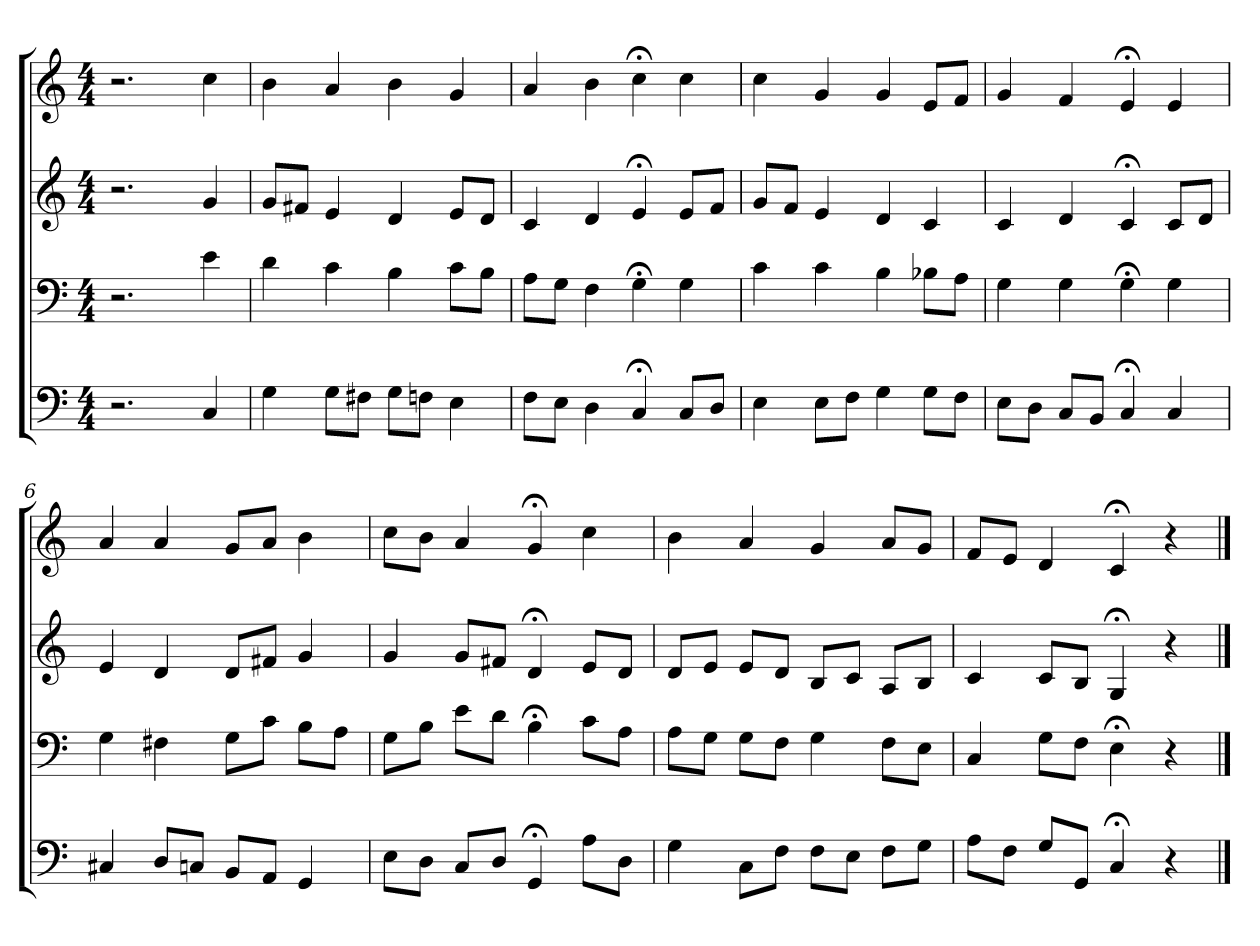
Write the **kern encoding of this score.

**kern	**kern	**kern	**kern
*part4	*part3	*part2	*part1
*staff4	*staff3	*staff2	*staff1
*clefF4	*clefF4	*clefG2	*clefG2
*k[]	*k[]	*k[]	*k[]
*C:	*C:	*C:	*C:
*M4/4	*M4/4	*M4/4	*M4/4
=1	=1	=1	=1
2.r	2.r	2.r	2.r
4C	4e	4g	4cc
=2	=2	=2	=2
4G	4d	8g/L	4b
.	.	8f#X/J	.
8G\L	4c	4e	4a
8F#X\J	.	.	.
8G\L	4B	4d	4b
8Fn\J	.	.	.
4E	8c\L	8e/L	4g
.	8B\J	8d/J	.
=3	=3	=3	=3
8F\L	8A\L	4c	4a
8E\J	8G\J	.	.
4D	4F	4d	4b
4C;<	4G;<	4e;<	4cc;<
8C/L	4G	8e/L	4cc
8D/J	.	8f/J	.
=4	=4	=4	=4
4E	4c	8g/L	4cc
.	.	8f/J	.
8E\L	4c	4e	4g
8F\J	.	.	.
4G	4B	4d	4g
8G\L	8B-X\L	4c	8e/L
8F\J	8A\J	.	8f/J
=5	=5	=5	=5
8E\L	4G	4c	4g
8D\J	.	.	.
8C/L	4G	4d	4f
8BB/J	.	.	.
4C;<	4G;<	4c;<	4e;<
4C	4G	8c/L	4e
.	.	8d/J	.
=6	=6	=6	=6
4C#X	4G	4e	4a
8D/L	4F#X	4d	4a
8Cn/J	.	.	.
8BB/L	8G\L	8d/L	8g/L
8AA/J	8c\J	8f#X/J	8a/J
4GG	8B\L	4g	4b
.	8A\J	.	.
=7	=7	=7	=7
8E\L	8G\L	4g	8cc\L
8D\J	8B\J	.	8b\J
8C/L	8e\L	8g/L	4a
8D/J	8d\J	8f#X/J	.
4GG;<	4B;<	4d;<	4g;<
8A\L	8c\L	8e/L	4cc
8D\J	8A\J	8d/J	.
=8	=8	=8	=8
4G	8A\L	8d/L	4b
.	8G\J	8e/J	.
8C\L	8G\L	8e/L	4a
8F\J	8F\J	8d/J	.
8F\L	4G	8B/L	4g
8E\J	.	8c/J	.
8F\L	8F\L	8A/L	8a/L
8G\J	8E\J	8B/J	8g/J
=9	=9	=9	=9
8A\L	4C	4c	8f/L
8F\J	.	.	8e/J
8G/L	8G\L	8c/L	4d
8GG/J	8F\J	8B/J	.
4C;<	4E;<	4G;<	4c;<
4r	4r	4r	4r
==	==	==	==
*-	*-	*-	*-
